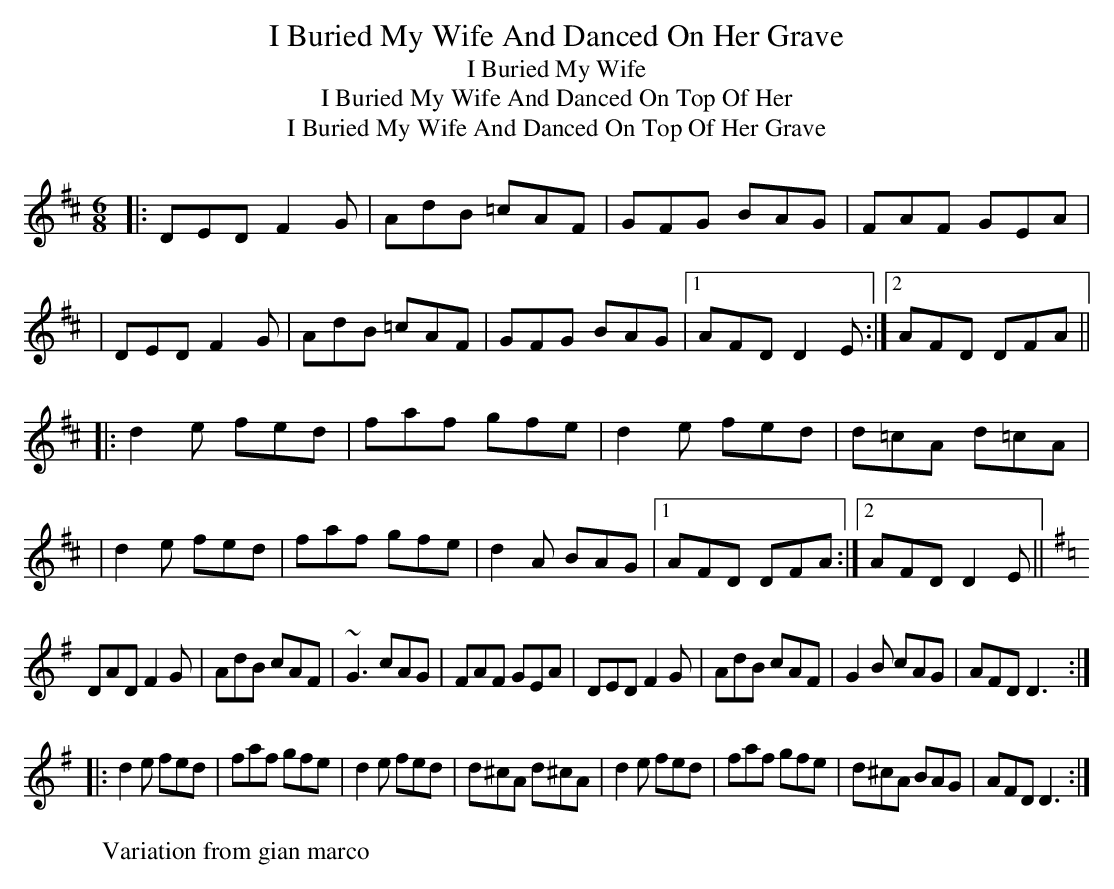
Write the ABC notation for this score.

X:1
T:I Buried My Wife And Danced On Her Grave
T:I Buried My Wife
T:I Buried My Wife And Danced On Top Of Her
T:I Buried My Wife And Danced On Top Of Her Grave
M:6/8
L:1/8
K:Dmaj
|:DED F2 G|AdB =cAF|GFG BAG|FAF GEA|
|DED F2 G|AdB =cAF|GFG BAG|1 AFD D2 E:|2 AFD DFA||
|:d2 e fed|faf gfe|d2 e fed|d=cA d=cA|
|d2 e fed|faf gfe|d2 A BAG|1 AFD DFA:|2 AFD D2 E||
W:Variation from gian marco
K:Dmix
DAD F2G|AdB cAF|~G3 cAG|FAF GEA|DED F2G|AdB cAF|G2B cAG|AFD D3:|
|:d2e fed|faf gfe|d2e fed|d^cA d^cA|d2e fed|faf gfe|d^cA BAG|AFD D3:|
